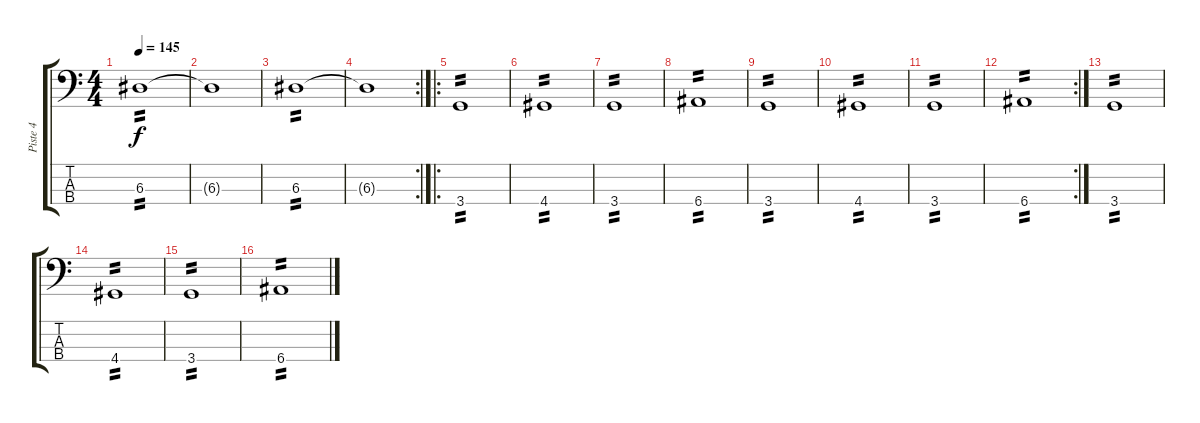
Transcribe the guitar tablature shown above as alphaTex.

\track ("Piste 4" "Piste 4") {instrument electricbasspick}
\staff {score tabs}
\tuning (G2 D2 A1 E1) {hide}
\ts (4 4)
\tempo 145
\clef f4
\ks c
6.3.1{tp 2 dy f} |
6.3{t}.1 |
6.3.1{tp 2} |
\rc 2
6.3{t}.1 |
\ro
3.4.1{tp 2} |
4.4.1{tp 2} |
3.4.1{tp 2} |
6.4.1{tp 2} |
3.4.1{tp 2} |
4.4.1{tp 2} |
3.4.1{tp 2} |
\rc 2
6.4.1{tp 2} |
3.4.1{tp 2} |
4.4.1{tp 2} |
3.4.1{tp 2} |
6.4.1{tp 2}
